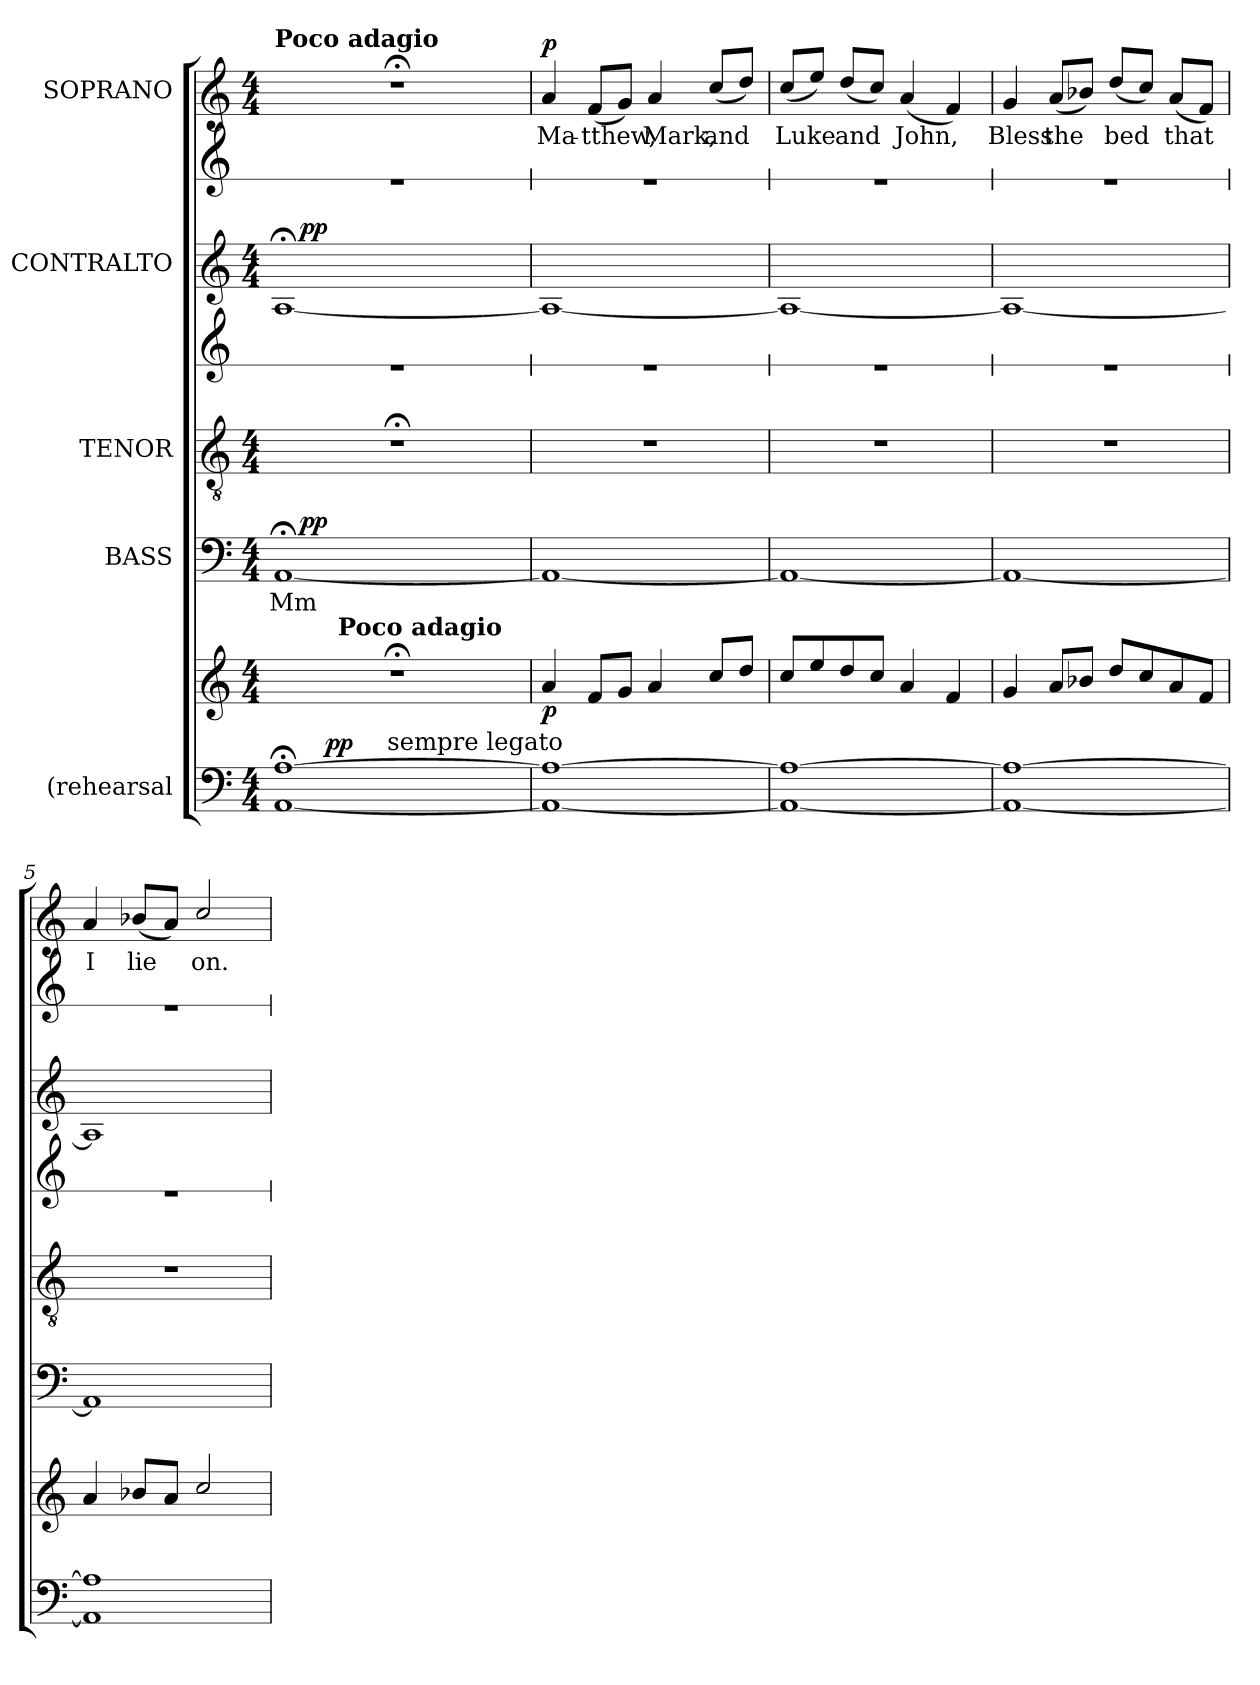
**kern	**kern	**dynam	**kern	**text	**dynam	**kern	**kern	**kern	**dynam	**kern	**kern	**text	**dynam
*part7	*part7	*part7	*part6	*part6	*part6	*part5	*part4	*part3	*part3	*part2	*part1	*part1	*part1
*staff8	*staff7	*staff7/8	*staff6	*staff6	*staff6	*staff5	*staff4	*staff3	*staff3	*staff2	*staff1	*staff1	*staff1
*I"(rehearsal	*	*	*I"BASS	*	*	*I"TENOR	*	*I"CONTRALTO	*	*	*I"SOPRANO	*	*
*	*	*	*	*	*	*	*stria1	*	*	*stria1	*	*	*
*clefF4	*clefG2	*	*clefF4	*	*	*clefGv2	*clefG2	*clefG2	*	*clefG2	*clefG2	*	*
*k[]	*k[]	*	*k[]	*	*	*k[]	*k[]	*k[]	*	*k[]	*k[]	*	*
*C:	*C:	*	*C:	*	*	*C:	*C:	*C:	*	*C:	*C:	*	*
*M4/4	*M4/4	*	*M4/4	*	*	*M4/4	*	*M4/4	*	*	*M4/4	*	*
=1	=1	=1	=1	=1	=1	=1	=1	=1	=1	=1	=1	=1	=1
!	!	!	!	!	!	!	!	!	!	!	!LO:TX:a:B:t=Poco adagio	!	!
!LO:TX:b:t=only)	!	!	!	!	!	!	!	!	!	!	!	!	!
!	!	!	!	!LO:LY:b	!	!	!	!	!	!	!	!	!
*^	*^	*	*^	*	*	*	*	*^	*	*	*	*	*
*	*^	*	*	*	*	*	*	*	*	*	*	*	*	*	*	*	*
[<1AA;< [>1A;<	8.ryy	2ryy	1r;<	8..ryy	.	[<1AA;	16.ryy	Mm	.	1r;<	1r	[<1A;	16.ryy	.	1r	1r;<	.	.
!	!	!	!	!	!	!	!	!	!LO:DY:a	!	!	!	!	!LO:DY:a	!	!	!	!
.	.	.	.	.	.	.	2ryy	.	pp	.	.	.	2ryy	pp	.	.	.	.
!	!	!	!	!	!LO:DY:a=2	!	!	!	!	!	!	!	!	!	!	!	!	!
.	2ryy	.	.	.	pp	.	.	.	.	.	.	.	.	.	.	.	.	.
!	!	!	!	!LO:TX:a:B:t=Poco adagio	!	!	!	!	!	!	!	!	!	!	!	!	!	!
.	.	.	.	2ryy	.	.	.	.	.	.	.	.	.	.	.	.	.	.
!	!	!LO:TX:a:t=sempre legato	!	!	!	!	!	!	!	!	!	!	!	!	!	!	!	!
.	.	2ryy	.	.	.	.	.	.	.	.	.	.	.	.	.	.	.	.
.	.	.	.	.	.	.	4ryy	.	.	.	.	.	4ryy	.	.	.	.	.
.	4ryy	.	.	.	.	.	.	.	.	.	.	.	.	.	.	.	.	.
.	.	.	.	4ryy	.	.	.	.	.	.	.	.	.	.	.	.	.	.
.	.	.	.	.	.	.	8ryy	.	.	.	.	.	8ryy	.	.	.	.	.
.	16ryy	.	.	.	.	.	.	.	.	.	.	.	.	.	.	.	.	.
.	.	.	.	32ryy	.	.	32ryy	.	.	.	.	.	32ryy	.	.	.	.	.
=2	=2	=2	=2	=2	=2	=2	=2	=2	=2	=2	=2	=2	=2	=2	=2	=2	=2	=2
!	!	!	!	!	!LO:DY:b	!	!	!	!	!	!	!	!	!	!	!	!LO:LY:b	!LO:DY:a
*v	*v	*v	*	*	*	*v	*v	*	*	*	*	*v	*v	*	*	*	*	*
*	*v	*v	*	*	*	*	*	*	*	*	*	*	*	*
1AA_ 1A_	4a/	p	1AA_	.	.	1r	1r	1A_	.	1r	4a/	Ma-	p
!	!	!	!	!	!	!	!	!	!	!	!	!LO:LY:b	!
.	8f/L	.	.	.	.	.	.	.	.	.	(<8f/L	-tthew,	.
.	8g/J	.	.	.	.	.	.	.	.	.	8g/J)	.	.
!	!	!	!	!	!	!	!	!	!	!	!	!LO:LY:b	!
.	4a/	.	.	.	.	.	.	.	.	.	4a/	Mark,	.
!	!	!	!	!	!	!	!	!	!	!	!	!LO:LY:b	!
.	8cc/L	.	.	.	.	.	.	.	.	.	(<8cc/L	and	.
.	8dd/J	.	.	.	.	.	.	.	.	.	8dd/J)	.	.
=3	=3	=3	=3	=3	=3	=3	=3	=3	=3	=3	=3	=3	=3
!	!	!	!	!	!	!	!	!	!	!	!	!LO:LY:b	!
1AA_ 1A_	8cc/L	.	1AA_	.	.	1r	1r	1A_	.	1r	(<8cc/L	Luke	.
.	8ee/	.	.	.	.	.	.	.	.	.	8ee/J)	.	.
!	!	!	!	!	!	!	!	!	!	!	!	!LO:LY:b	!
.	8dd/	.	.	.	.	.	.	.	.	.	(<8dd/L	and	.
.	8cc/J	.	.	.	.	.	.	.	.	.	8cc/J)	.	.
!	!	!	!	!	!	!	!	!	!	!	!	!LO:LY:b	!
.	4a/	.	.	.	.	.	.	.	.	.	(<4a/	John,	.
.	4f/	.	.	.	.	.	.	.	.	.	4f/)	.	.
=4	=4	=4	=4	=4	=4	=4	=4	=4	=4	=4	=4	=4	=4
!	!	!	!	!	!	!	!	!	!	!	!	!LO:LY:b	!
1AA_ 1A_	4g/	.	1AA_	.	.	1r	1r	1A_	.	1r	4g/	Bless	.
!	!	!	!	!	!	!	!	!	!	!	!	!LO:LY:b	!
.	8a/L	.	.	.	.	.	.	.	.	.	(<8a/L	the	.
.	8b-X/J	.	.	.	.	.	.	.	.	.	8b-X/J)	.	.
!	!	!	!	!	!	!	!	!	!	!	!	!LO:LY:b	!
.	8dd/L	.	.	.	.	.	.	.	.	.	(<8dd/L	bed	.
.	8cc/	.	.	.	.	.	.	.	.	.	8cc/J)	.	.
!	!	!	!	!	!	!	!	!	!	!	!	!LO:LY:b	!
.	8a/	.	.	.	.	.	.	.	.	.	(<8a/L	that	.
.	8f/J	.	.	.	.	.	.	.	.	.	8f/J)	.	.
=5	=5	=5	=5	=5	=5	=5	=5	=5	=5	=5	=5	=5	=5
!	!	!	!	!	!	!	!	!	!	!	!	!LO:LY:b	!
1AA] 1A]	4a/	.	1AA]	.	.	1r	1r	1A]	.	1r	4a/	I	.
!	!	!	!	!	!	!	!	!	!	!	!	!LO:LY:b	!
.	8b-X/L	.	.	.	.	.	.	.	.	.	(<8b-X/L	lie	.
.	8a/J	.	.	.	.	.	.	.	.	.	8a/J)	.	.
!	!	!	!	!	!	!	!	!	!	!	!	!LO:LY:b	!
.	2cc/	.	.	.	.	.	.	.	.	.	2cc/	on.	.
=	=	=	=	=	=	=	=	=	=	=	=	=	=
*-	*-	*-	*-	*-	*-	*-	*-	*-	*-	*-	*-	*-	*-
